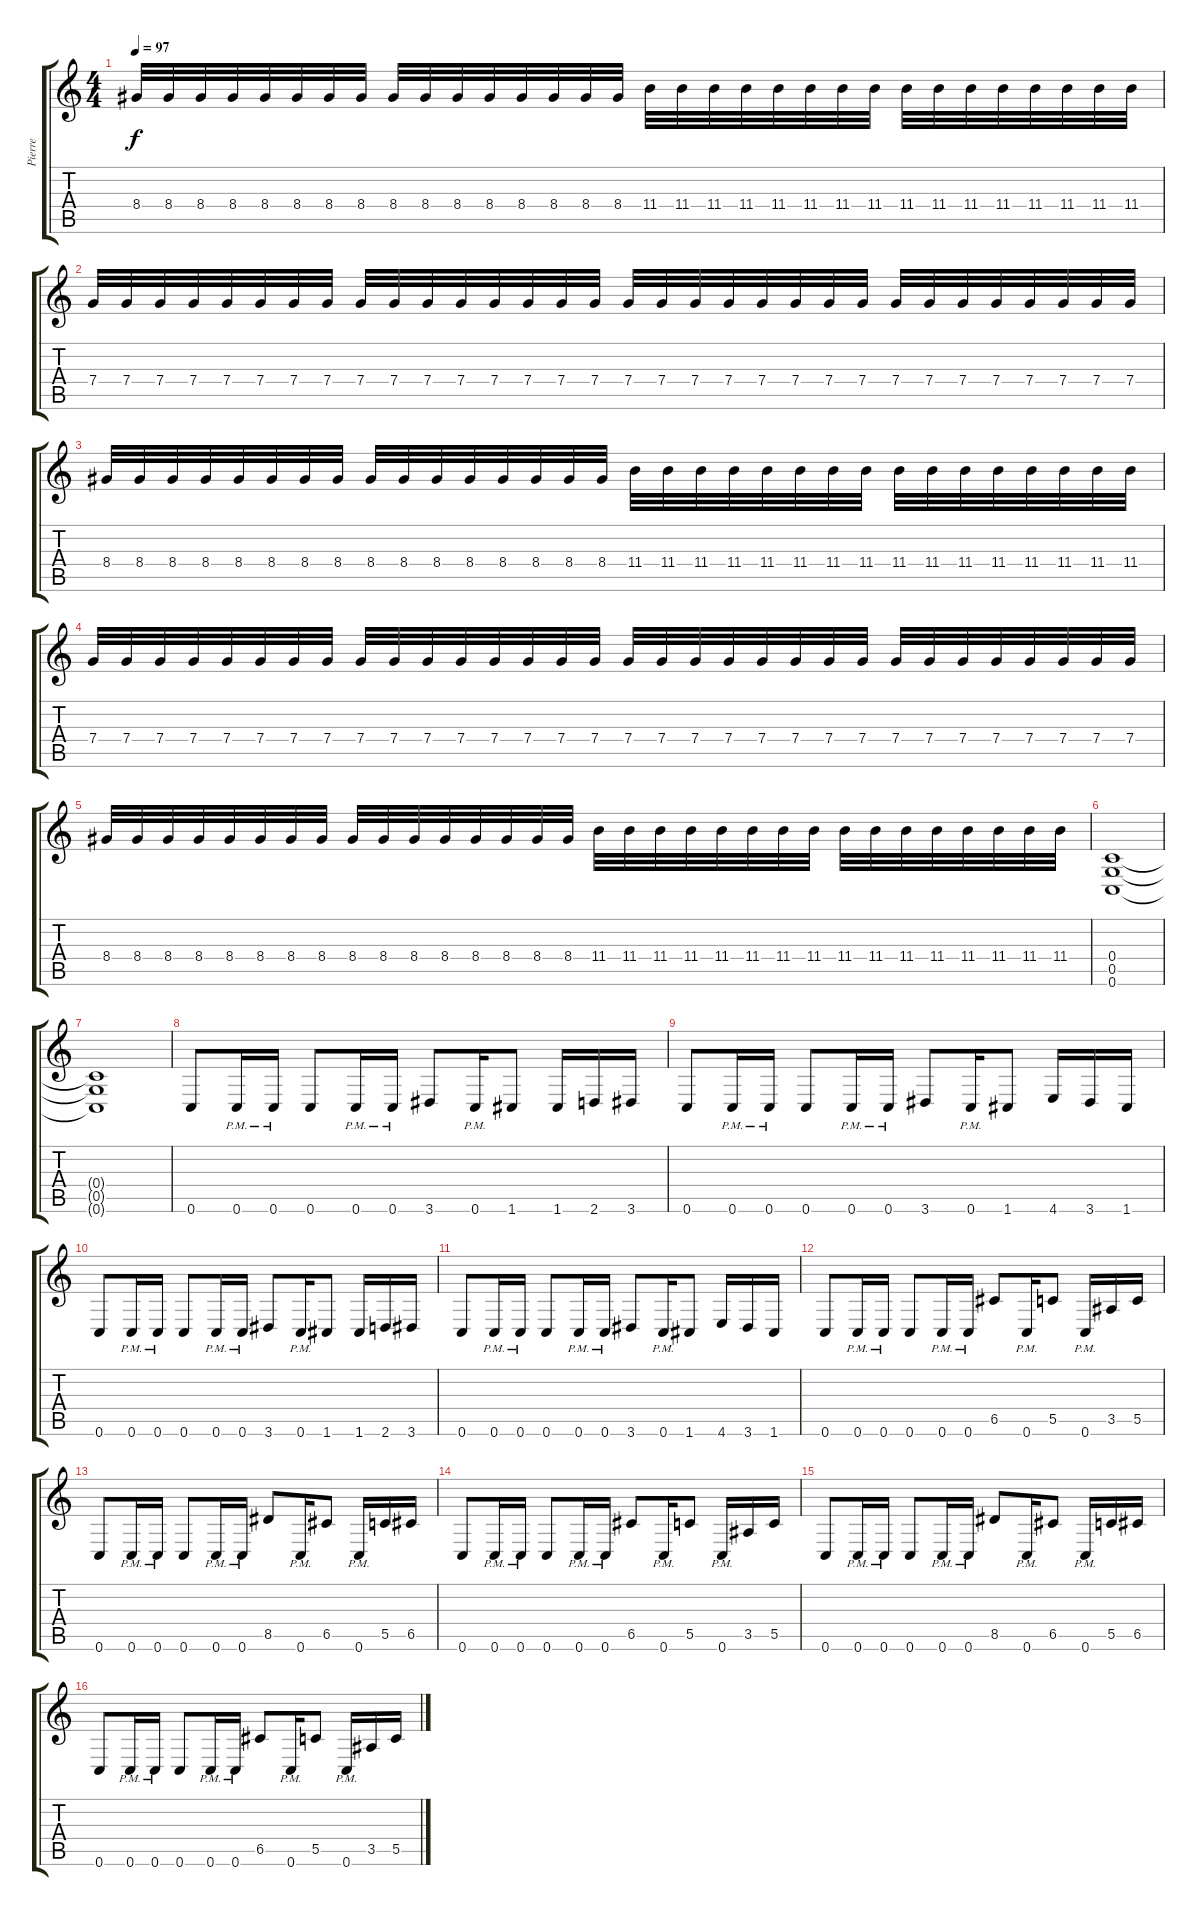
\track ("Pierre" "Pierre") {instrument distortionguitar}
\staff {score tabs}
\tuning (D4 A3 F3 C3 G2 C2) {hide}
\ts (4 4)
\tempo 97
\clef g2
\ks c
8.4.32{dy f} 8.4.32 8.4.32 8.4.32 8.4.32 8.4.32 8.4.32 8.4.32 8.4.32 8.4.32 8.4.32 8.4.32 8.4.32 8.4.32 8.4.32 8.4.32 11.4.32 11.4.32 11.4.32 11.4.32 11.4.32 11.4.32 11.4.32 11.4.32 11.4.32 11.4.32 11.4.32 11.4.32 11.4.32 11.4.32 11.4.32 11.4.32 |
7.4.32{volume 16} 7.4.32 7.4.32 7.4.32 7.4.32 7.4.32 7.4.32 7.4.32 7.4.32 7.4.32 7.4.32 7.4.32 7.4.32 7.4.32 7.4.32 7.4.32 7.4.32 7.4.32 7.4.32 7.4.32 7.4.32 7.4.32 7.4.32 7.4.32 7.4.32 7.4.32 7.4.32 7.4.32 7.4.32 7.4.32 7.4.32 7.4.32 |
8.4.32 8.4.32 8.4.32 8.4.32 8.4.32 8.4.32 8.4.32 8.4.32 8.4.32 8.4.32 8.4.32 8.4.32 8.4.32 8.4.32 8.4.32 8.4.32 11.4.32 11.4.32 11.4.32 11.4.32 11.4.32 11.4.32 11.4.32 11.4.32 11.4.32 11.4.32 11.4.32 11.4.32 11.4.32 11.4.32 11.4.32 11.4.32 |
7.4.32{volume 16} 7.4.32 7.4.32 7.4.32 7.4.32 7.4.32 7.4.32 7.4.32 7.4.32 7.4.32 7.4.32 7.4.32 7.4.32 7.4.32 7.4.32 7.4.32 7.4.32 7.4.32 7.4.32 7.4.32 7.4.32 7.4.32 7.4.32 7.4.32 7.4.32 7.4.32 7.4.32 7.4.32 7.4.32 7.4.32 7.4.32 7.4.32 |
8.4.32 8.4.32 8.4.32 8.4.32 8.4.32 8.4.32 8.4.32 8.4.32 8.4.32 8.4.32 8.4.32 8.4.32 8.4.32 8.4.32 8.4.32 8.4.32 11.4.32 11.4.32 11.4.32 11.4.32 11.4.32 11.4.32 11.4.32 11.4.32 11.4.32 11.4.32 11.4.32 11.4.32 11.4.32 11.4.32 11.4.32 11.4.32 |
\section ("" "")
(0.4 0.5 0.6).1 |
(0.4{t} 0.5{t} 0.6{t}).1 |
\section ("" "")
0.6.8 0.6{pm}.16 0.6{pm}.16 0.6.8 0.6{pm}.16 0.6{pm}.16 3.6.8 0.6{pm}.16 1.6.8 1.6.16 2.6.16 3.6.16 |
0.6.8 0.6{pm}.16 0.6{pm}.16 0.6.8 0.6{pm}.16 0.6{pm}.16 3.6.8 0.6{pm}.16 1.6.8 4.6.16 3.6.16 1.6.16 |
0.6.8 0.6{pm}.16 0.6{pm}.16 0.6.8 0.6{pm}.16 0.6{pm}.16 3.6.8 0.6{pm}.16 1.6.8 1.6.16 2.6.16 3.6.16 |
0.6.8 0.6{pm}.16 0.6{pm}.16 0.6.8 0.6{pm}.16 0.6{pm}.16 3.6.8 0.6{pm}.16 1.6.8 4.6.16 3.6.16 1.6.16 |
0.6.8 0.6{pm}.16 0.6{pm}.16 0.6.8 0.6{pm}.16 0.6{pm}.16 6.5.8 0.6{pm}.16 5.5.8 0.6{pm}.16 3.5.16 5.5.16 |
0.6.8 0.6{pm}.16 0.6{pm}.16 0.6.8 0.6{pm}.16 0.6{pm}.16 8.5.8 0.6{pm}.16 6.5.8 0.6{pm}.16 5.5.16 6.5.16 |
0.6.8 0.6{pm}.16 0.6{pm}.16 0.6.8 0.6{pm}.16 0.6{pm}.16 6.5.8 0.6{pm}.16 5.5.8 0.6{pm}.16 3.5.16 5.5.16 |
0.6.8 0.6{pm}.16 0.6{pm}.16 0.6.8 0.6{pm}.16 0.6{pm}.16 8.5.8 0.6{pm}.16 6.5.8 0.6{pm}.16 5.5.16 6.5.16 |
0.6.8 0.6{pm}.16 0.6{pm}.16 0.6.8 0.6{pm}.16 0.6{pm}.16 6.5.8 0.6{pm}.16 5.5.8 0.6{pm}.16 3.5.16 5.5.16
